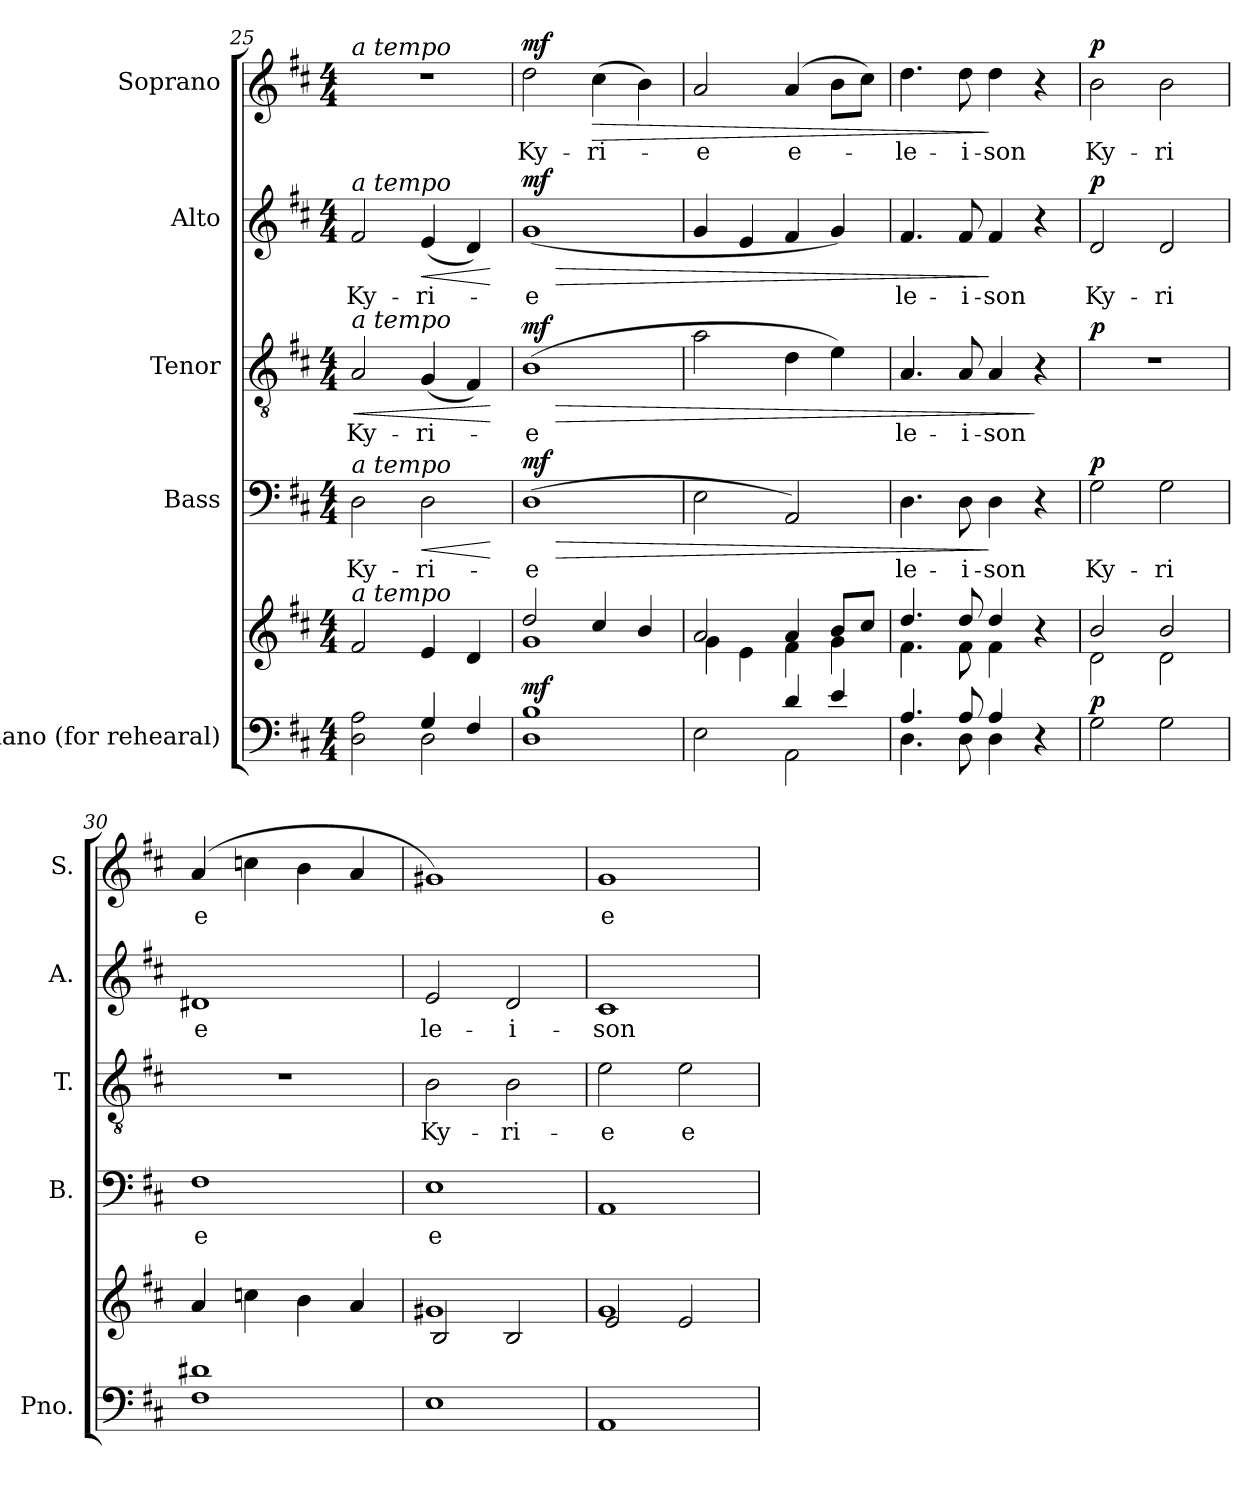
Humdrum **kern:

**kern	**kern	**dynam	**kern	**text	**dynam	**kern	**text	**dynam	**kern	**text	**dynam	**kern	**text	**dynam
*part5	*part5	*part5	*part4	*part4	*part4	*part3	*part3	*part3	*part2	*part2	*part2	*part1	*part1	*part1
*staff6	*staff5	*staff5/6	*staff4	*staff4	*staff4	*staff3	*staff3	*staff3	*staff2	*staff2	*staff2	*staff1	*staff1	*staff1
*I"Piano (for rehearal)	*	*	*I"Bass	*	*	*I"Tenor	*	*	*I"Alto	*	*	*I"Soprano	*	*
*I'Pno.	*	*	*I'B.	*	*	*I'T.	*	*	*I'A.	*	*	*I'S.	*	*
*clefF4	*clefG2	*	*clefF4	*	*	*clefGv2	*	*	*clefG2	*	*	*clefG2	*	*
*k[f#c#]	*k[f#c#]	*	*k[f#c#]	*	*	*k[f#c#]	*	*	*k[f#c#]	*	*	*k[f#c#]	*	*
*M4/4	*M4/4	*	*M4/4	*	*	*M4/4	*	*	*M4/4	*	*	*M4/4	*	*
*MM80	*MM80	*	*MM80	*	*	*MM80	*	*	*MM80	*	*	*MM80	*	*
=25	=25	=25	=25	=25	=25	=25	=25	=25	=25	=25	=25	=25	=25	=25
*^	*	*	*	*	*	*	*	*	*	*	*	*	*	*
!	!	!	!	!	!	!	!	!	!	!	!	!	!LO:TX:a:i:t=a tempo	!	!
!	!	!	!	!	!	!	!	!	!	!LO:TX:a:i:t=a tempo	!	!	!	!	!
!	!	!	!	!	!	!	!LO:TX:a:i:t=a tempo	!	!	!	!	!	!	!	!
!	!	!	!	!LO:TX:a:i:t=a tempo	!	!	!	!	!	!	!	!	!	!	!
!	!	!LO:TX:a:i:t=a tempo	!	!	!	!	!	!	!	!	!	!	!	!	!
!	!	!	!	!	!LO:LY:b	!	!	!LO:LY:b	!LO:HP:b	!	!LO:LY:b	!	!	!	!
2D\ 2A\	2ryy	2f#/	.	2D\	Ky-	.	2A/	Ky-	<	2f#/	Ky-	.	1r	.	.
!	!	!	!	!	!LO:LY:b	!LO:HP:b	!	!LO:LY:b	!	!	!LO:LY:b	!LO:HP:b	!	!	!
4G/	2D\	4e/	.	2D\	-ri-	<	(<4G/	-ri-	.	(<4e/	-ri-	<	.	.	.
4F#/	.	4d/	.	.	.	.	4F#/)	.	.	4d/)	.	.	.	.	.
*v	*v	*	*	*	*	*	*	*	*	*	*	*	*	*	*
.	.	.	.	.	[	.	.	[	.	.	[	.	.	.
=26	=26	=26	=26	=26	=26	=26	=26	=26	=26	=26	=26	=26	=26	=26
*	*^	*	*	*	*	*	*	*	*	*	*	*	*	*
!	!	!	!LO:DY:a=2	!	!LO:LY:b	!LO:HP:b	!	!LO:LY:b	!LO:HP:b	!	!LO:LY:b	!LO:HP:b	!	!LO:LY:b	!
!	!	!	!	!	!	!LO:DY:n=1:a	!	!	!LO:DY:n=1:a	!	!	!LO:DY:n=1:a	!	!	!LO:DY:a
1D 1B	2dd/	1g	mf	(>1D	e	> mf	(>1B	-e	> mf	(>1g	-e	> mf	2dd\	Ky-	mf
!	!	!	!	!	!	!	!	!	!	!	!	!	!	!LO:LY:b	!LO:HP:b
.	4cc#/	.	.	.	.	.	.	.	.	.	.	.	(>4cc#\	-ri-	>
.	4b/	.	.	.	.	.	.	.	.	.	.	.	4b\)	.	.
=27	=27	=27	=27	=27	=27	=27	=27	=27	=27	=27	=27	=27	=27	=27	=27
*^	*	*	*	*	*	*	*	*	*	*	*	*	*	*	*
!	!	!	!	!	!	!	!	!	!	!	!	!	!	!	!LO:LY:b	!
2E\	2ryy	2a/	4g\	.	2E\	.	.	2a\	.	.	4g/	.	.	2a/	-e	.
.	.	.	4e\	.	.	.	.	.	.	.	4e/	.	.	.	.	.
!	!	!	!	!	!	!	!	!	!	!	!	!	!	!	!LO:LY:b	!
4d/	2AA\	4a/	4f#\	.	2AA/)	.	.	4d\	.	.	4f#/	.	.	(>4a/	e-	.
4e/	.	8b/L	4g\	.	.	.	.	4e\)	.	.	4g/)	.	.	8b\L	.	.
.	.	8cc#/J	.	.	.	.	.	.	.	.	.	.	.	8cc#\J)	.	.
=28	=28	=28	=28	=28	=28	=28	=28	=28	=28	=28	=28	=28	=28	=28	=28	=28
!	!	!	!	!	!	!LO:LY:b	!	!	!LO:LY:b	!	!	!LO:LY:b	!	!	!LO:LY:b	!
4.A/	4.D\	4.dd/	4.f#\	.	4.D\	le-	.	4.A/	le-	.	4.f#/	le-	.	4.dd\	-le-	.
!	!	!	!	!	!	!LO:LY:b	!	!	!LO:LY:b	!	!	!LO:LY:b	!	!	!LO:LY:b	!
8A/	8D\	8dd/	8f#\	.	8D\	-i-	.	8A/	-i-	.	8f#/	-i-	.	8dd\	-i-	.
!	!	!	!	!	!	!LO:LY:b	!	!	!LO:LY:b	!	!	!LO:LY:b	!	!	!LO:LY:b	!
4A/	4D\	4dd/	4f#\	.	4D\	-son	]	4A/	-son	.	4f#/	-son	]	4dd\	-son	]
4r	4ryy	4r	4ryy	.	4r	.	.	4r	.	]	4r	.	.	4r	.	.
=29	=29	=29	=29	=29	=29	=29	=29	=29	=29	=29	=29	=29	=29	=29	=29	=29
!	!	!	!	!LO:DY:a=2	!	!LO:LY:b	!LO:DY:a	!	!	!LO:DY:a	!	!LO:LY:b	!LO:DY:a	!	!LO:LY:b	!LO:DY:a
*v	*v	*	*	*	*	*	*	*	*	*	*	*	*	*	*	*
2G\	2b/	2d\	p	2G\	Ky-	p	1r	.	p	2d/	Ky-	p	2b\	Ky-	p
!	!	!	!	!	!LO:LY:b	!	!	!	!	!	!LO:LY:b	!	!	!LO:LY:b	!
2G\	2b/	2d\	.	2G\	-ri	.	.	.	.	2d/	-ri	.	2b\	-ri	.
=30	=30	=30	=30	=30	=30	=30	=30	=30	=30	=30	=30	=30	=30	=30	=30
!	!	!	!	!	!LO:LY:b	!	!	!	!	!	!LO:LY:b	!	!	!LO:LY:b	!
*	*v	*v	*	*	*	*	*	*	*	*	*	*	*	*	*
1F# 1d#X	4a/	.	1F#	e	.	1r	.	.	1d#X	e	.	(>4a/	e	.
.	4ccn\	.	.	.	.	.	.	.	.	.	.	4ccn\	.	.
.	4b\	.	.	.	.	.	.	.	.	.	.	4b\	.	.
.	4a/	.	.	.	.	.	.	.	.	.	.	4a/	.	.
=31	=31	=31	=31	=31	=31	=31	=31	=31	=31	=31	=31	=31	=31	=31
*	*^	*	*	*	*	*	*	*	*	*	*	*	*	*
!	!	!	!	!	!LO:LY:b	!	!	!LO:LY:b	!	!	!LO:LY:b	!	!	!	!
1E	1g#X	2B/	.	1E	e	.	2B\	Ky-	.	2e/	le-	.	1g#X)	.	.
!	!	!	!	!	!	!	!	!LO:LY:b	!	!	!LO:LY:b	!	!	!	!
.	.	2B/	.	.	.	.	2B\	-ri-	.	2d/	-i-	.	.	.	.
=32	=32	=32	=32	=32	=32	=32	=32	=32	=32	=32	=32	=32	=32	=32	=32
!	!	!	!	!	!	!	!	!LO:LY:b	!	!	!LO:LY:b	!	!	!LO:LY:b	!
1AA	1g	2e/	.	1AA	.	.	2e\	-e	.	1c#	-son	.	1g	e	.
!	!	!	!	!	!	!	!	!LO:LY:b	!	!	!	!	!	!	!
.	.	2e/	.	.	.	.	2e\	e-	.	.	.	.	.	.	.
*	*v	*v	*	*	*	*	*	*	*	*	*	*	*	*	*
=	=	=	=	=	=	=	=	=	=	=	=	=	=	=
*-	*-	*-	*-	*-	*-	*-	*-	*-	*-	*-	*-	*-	*-	*-
